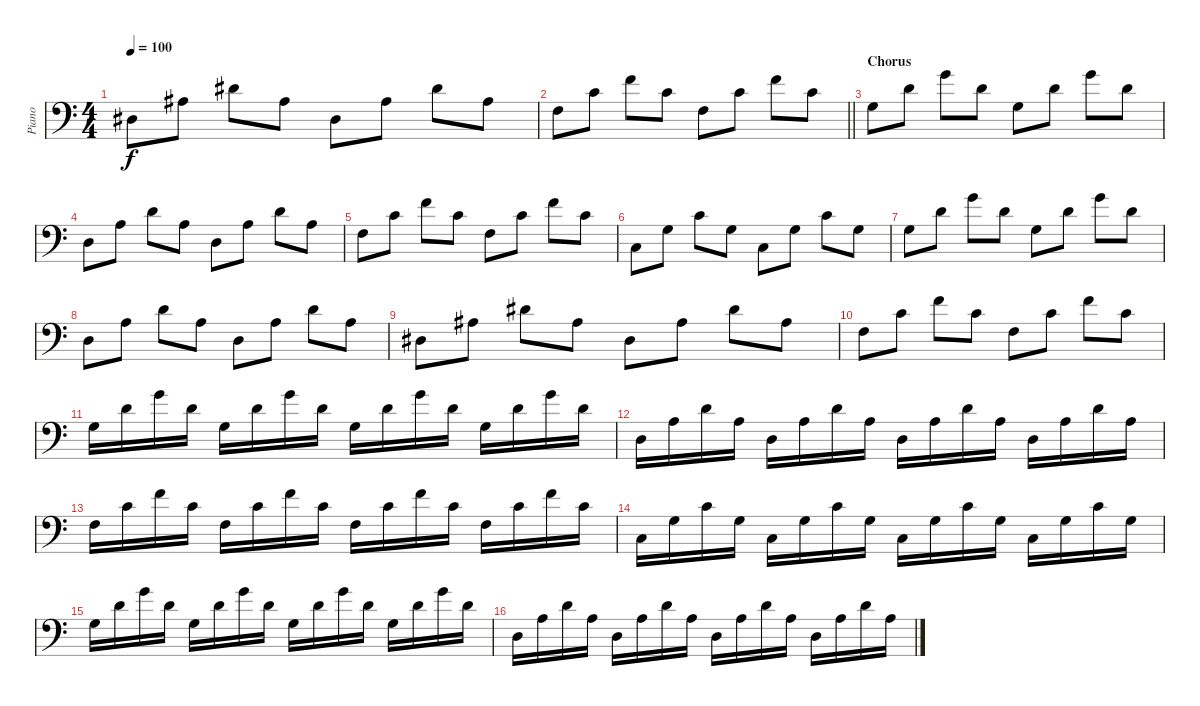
\track ("Piano" "Piano") {instrument acousticgrandpiano}
\staff {score}
\tuning (C3 G2 D2 A1 E1 B0) {hide}
\ts (4 4)
\tempo 100
\clef f4
\ks c
23.5.8{dy f} 20.3.8 20.2.8 20.3.8 18.4.8 20.3.8 20.2.8 20.3.8 |
\barLineRight lightlight
20.4.8 17.2.8 17.1.8 17.2.8 15.3.8 17.2.8 17.1.8 17.2.8 |
\section ("" "Chorus")
17.3.8 14.1.8 19.1.8 19.2.8 17.3.8 19.2.8 19.1.8 19.2.8 |
17.4.8 19.3.8 19.2.8 19.3.8 17.4.8 19.3.8 19.2.8 19.3.8 |
20.4.8 17.2.8 17.1.8 17.2.8 15.3.8 17.2.8 17.1.8 17.2.8 |
15.4.8 17.3.8 17.2.8 17.3.8 15.4.8 17.3.8 17.2.8 17.3.8 |
17.3.8 14.1.8 19.1.8 19.2.8 17.3.8 19.2.8 19.1.8 19.2.8 |
17.4.8 19.3.8 19.2.8 19.3.8 17.4.8 19.3.8 19.2.8 19.3.8 |
18.4.8 20.3.8 20.2.8 20.3.8 18.4.8 20.3.8 20.2.8 20.3.8 |
20.4.8 17.2.8 17.1.8 17.2.8 15.3.8 17.2.8 17.1.8 17.2.8 |
17.3.16 14.1.16 19.1.16 19.2.16 17.3.16 19.2.16 19.1.16 19.2.16 17.3.16 19.2.16 19.1.16 19.2.16 17.3.16 19.2.16 19.1.16 19.2.16 |
17.4.16 19.3.16 19.2.16 19.3.16 17.4.16 19.3.16 19.2.16 19.3.16 17.4.16 19.3.16 19.2.16 19.3.16 17.4.16 19.3.16 19.2.16 19.3.16 |
20.4.16 17.2.16 17.1.16 17.2.16 15.3.16 17.2.16 17.1.16 17.2.16 15.3.16 17.2.16 17.1.16 17.2.16 15.3.16 17.2.16 17.1.16 17.2.16 |
15.4.16 17.3.16 17.2.16 17.3.16 15.4.16 17.3.16 17.2.16 17.3.16 15.4.16 17.3.16 17.2.16 17.3.16 15.4.16 17.3.16 17.2.16 17.3.16 |
17.3.16 14.1.16 19.1.16 19.2.16 17.3.16 19.2.16 19.1.16 19.2.16 17.3.16 19.2.16 19.1.16 19.2.16 17.3.16 19.2.16 19.1.16 19.2.16 |
17.4.16 19.3.16 19.2.16 19.3.16 17.4.16 19.3.16 19.2.16 19.3.16 17.4.16 19.3.16 19.2.16 19.3.16 17.4.16 19.3.16 19.2.16 19.3.16
